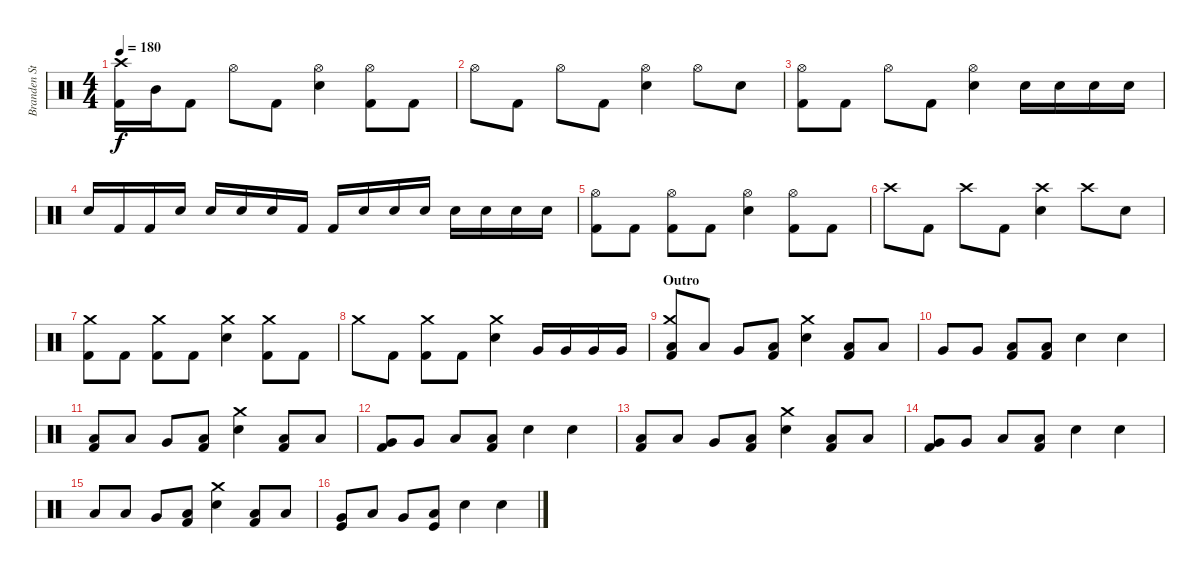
\track ("Branden Steineckert" "Branden St") {instrument percussion}
\staff {score}
\articulation defaults
\ts (4 4)
\tempo 180
\clef neutral
\ks c
("Crash high (hit)" "Kick (hit) 2").16{dy f} "Mid Tom (hit)".16 "Kick (hit) 2".8 "Hi-Hat (open)".8 "Kick (hit) 2".8 ("Hi-Hat (open)" "Electric Snare (hit)").4 ("Hi-Hat (open)" "Kick (hit) 2").8 "Kick (hit) 2".8 |
"Hi-Hat (open)".8 "Kick (hit) 2".8 "Hi-Hat (open)".8 "Kick (hit) 2".8 ("Hi-Hat (open)" "Electric Snare (hit)").4 "Hi-Hat (open)".8 "Electric Snare (hit)".8 |
("Hi-Hat (open)" "Kick (hit) 2").8 "Kick (hit) 2".8 "Hi-Hat (open)".8 "Kick (hit) 2".8 ("Hi-Hat (open)" "Electric Snare (hit)").4 "Electric Snare (hit)".16 "Electric Snare (hit)".16 "Electric Snare (hit)".16 "Electric Snare (hit)".16 |
"Electric Snare (hit)".16 "Kick (hit) 2".16 "Kick (hit) 2".16 "Electric Snare (hit)".16 "Electric Snare (hit)".16 "Electric Snare (hit)".16 "Electric Snare (hit)".16 "Kick (hit) 2".16 "Kick (hit) 2".16 "Electric Snare (hit)".16 "Electric Snare (hit)".16 "Electric Snare (hit)".16 "Electric Snare (hit)".16 "Electric Snare (hit)".16 "Electric Snare (hit)".16 "Electric Snare (hit)".16 |
("Hi-Hat (open)" "Kick (hit) 2").8 "Kick (hit) 2".8 ("Hi-Hat (open)" "Kick (hit) 2").8 "Kick (hit) 2".8 ("Hi-Hat (open)" "Electric Snare (hit)").4 ("Hi-Hat (open)" "Kick (hit) 2").8 "Kick (hit) 2".8 |
"Crash high (hit)".8 "Kick (hit) 2".8 "Crash high (hit)".8 "Kick (hit) 2".8 ("Crash high (hit)" "Electric Snare (hit)").4 "Crash high (hit)".8 "Electric Snare (hit)".8 |
("Crash medium (hit)" "Kick (hit) 2").8 "Kick (hit) 2".8 ("Crash medium (hit)" "Kick (hit) 2").8 "Kick (hit) 2".8 ("Crash medium (hit)" "Electric Snare (hit)").4 ("Crash medium (hit)" "Kick (hit) 2").8 "Kick (hit) 2".8 |
"Crash medium (hit)".8 "Kick (hit) 2".8 ("Crash medium (hit)" "Kick (hit) 2").8 "Kick (hit) 2".8 ("Crash medium (hit)" "Electric Snare (hit)").4 "Very Low Tom (hit)".16 "Very Low Tom (hit)".16 "Very Low Tom (hit)".16 "Very Low Tom (hit)".16 |
\section ("" "Outro")
("Crash medium (hit)" "Low Tom (hit)" "Kick (hit) 2").8 "Low Tom (hit)".8 "Very Low Tom (hit)".8 ("Low Floor Tom (hit)" "Kick (hit) 2").8 ("Crash medium (hit)" "Electric Snare (hit)").4 ("Low Tom (hit)" "Kick (hit) 2").8 "Low Tom (hit)".8 |
"Very Low Tom (hit)".8 "Very Low Tom (hit)".8 ("Low Floor Tom (hit)" "Kick (hit) 2").8 ("Low Floor Tom (hit)" "Kick (hit) 2").8 "Electric Snare (hit)".4 "Electric Snare (hit)".4 |
("Low Tom (hit)" "Kick (hit) 2").8 "Low Tom (hit)".8 "Very Low Tom (hit)".8 ("Low Floor Tom (hit)" "Kick (hit) 2").8 ("Crash medium (hit)" "Electric Snare (hit)").4 ("Low Tom (hit)" "Kick (hit) 2").8 "Low Tom (hit)".8 |
("Very Low Tom (hit)" "Kick (hit) 2").8 "Very Low Tom (hit)".8 "Low Floor Tom (hit)".8 ("Low Floor Tom (hit)" "Kick (hit) 2").8 "Electric Snare (hit)".4 "Electric Snare (hit)".4 |
("Low Tom (hit)" "Kick (hit) 2").8 "Low Tom (hit)".8 "Very Low Tom (hit)".8 ("Low Floor Tom (hit)" "Kick (hit) 2").8 ("Crash medium (hit)" "Electric Snare (hit)").4 ("Low Tom (hit)" "Kick (hit) 2").8 "Low Tom (hit)".8 |
("Very Low Tom (hit)" "Kick (hit) 2").8 "Very Low Tom (hit)".8 "Low Floor Tom (hit)".8 ("Low Floor Tom (hit)" "Kick (hit) 2").8 "Electric Snare (hit)".4 "Electric Snare (hit)".4 |
"Low Tom (hit)".8 "Low Tom (hit)".8 "Very Low Tom (hit)".8 ("Low Floor Tom (hit)" "Kick (hit) 2").8 ("Crash medium (hit)" "Electric Snare (hit)").4 ("Low Tom (hit)" "Kick (hit) 2").8 "Low Tom (hit)".8 |
("Very Low Tom (hit)" "Kick (hit)").8 "Low Tom (hit)".8 "Very Low Tom (hit)".8 ("Low Floor Tom (hit)" "Kick (hit)").8 "Electric Snare (hit)".4 "Electric Snare (hit)".4
